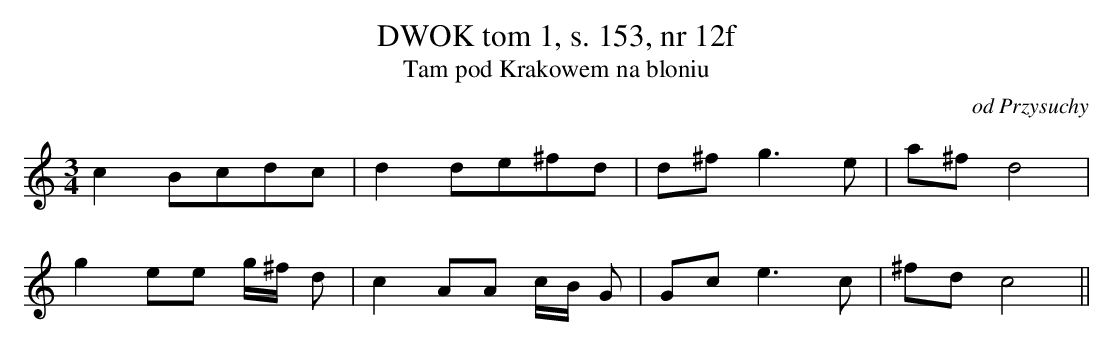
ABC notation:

X:1
T: DWOK tom 1, s. 153, nr 12f
T: Tam pod Krakowem na bloniu
O: od Przysuchy
M: 3/4
L: 1/16
K: C
c4B2c2d2c2 | d4d2e2^f2d2 | d2^f2g6e2 | a2^f2d8 |
g4e2e2 g^f d2 | c4A2A2 cB G2 | G2c2e6c2 | ^f2d2c8||
